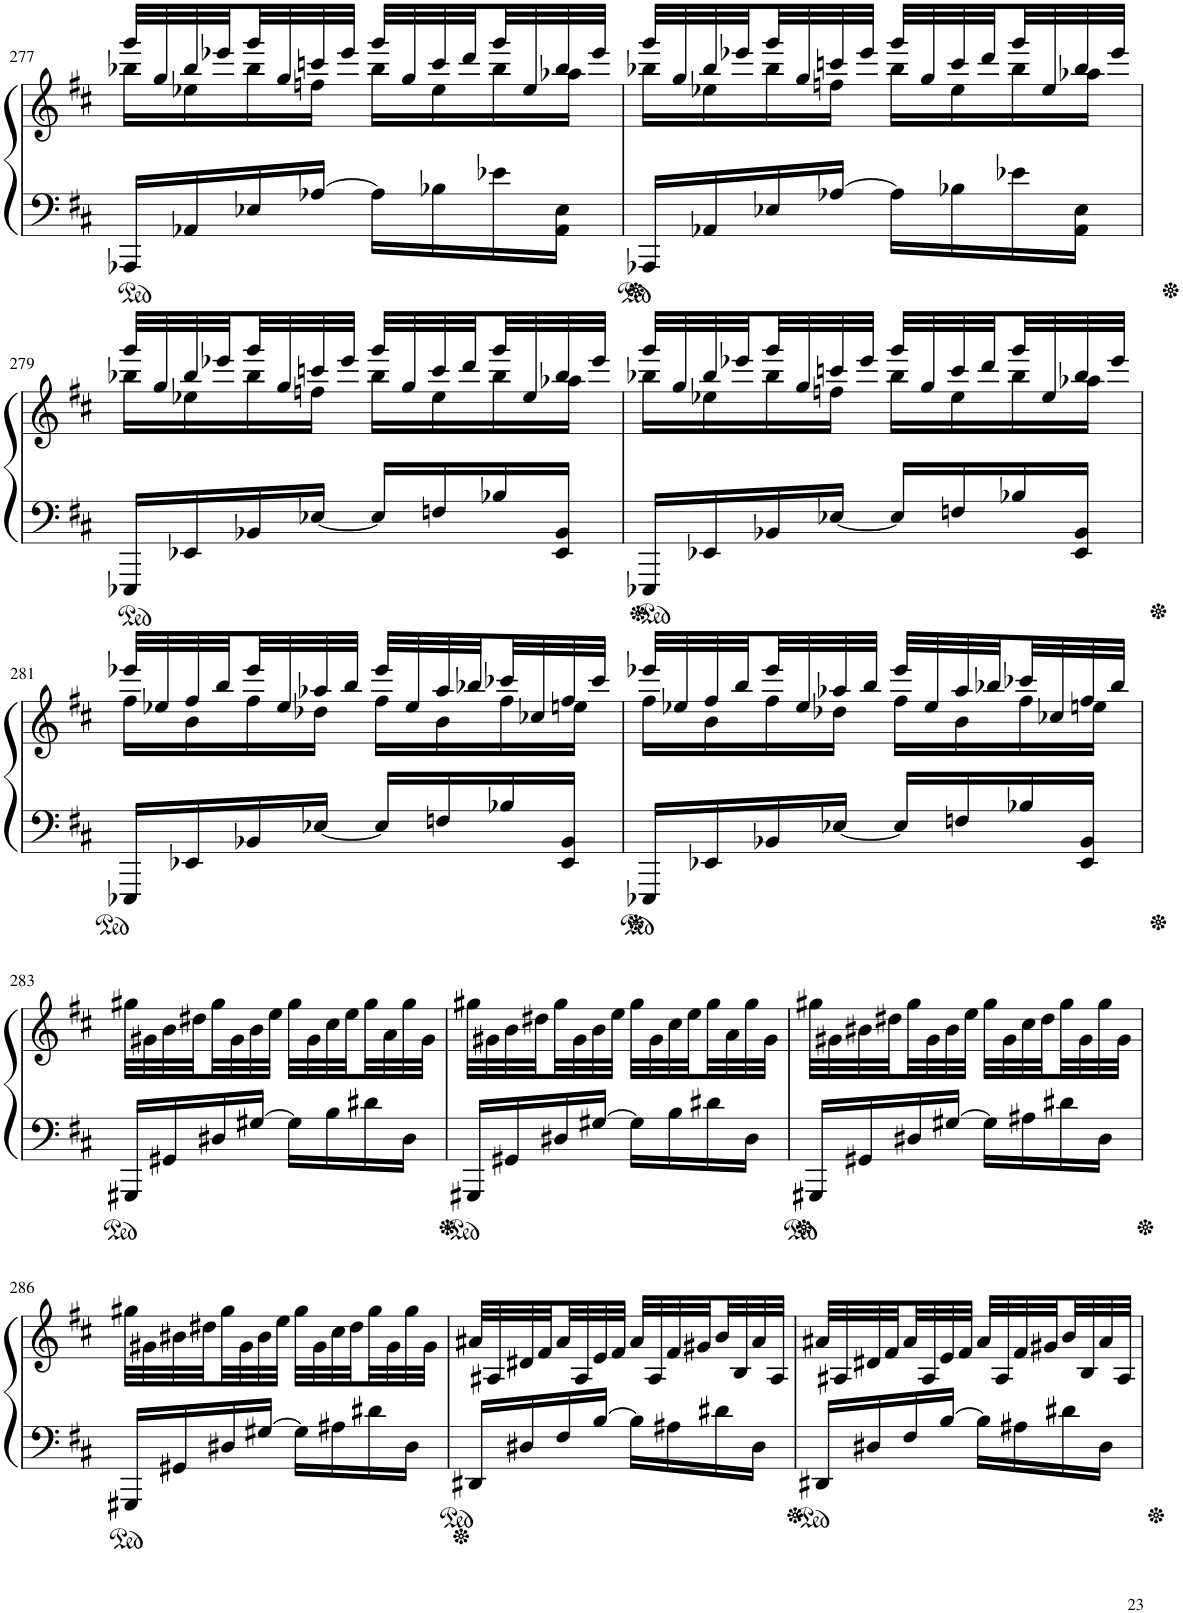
**kern	**kern
*part1	*part1
*staff2	*staff1
*I"Piano	*
*I'Pno.	*
!!LO:PB:g=z
*clefF4	*clefG2
*k[f#c#]	*k[f#c#]
*M2/4	*M2/4
=277	=277
*	*^
16AAA-X/LL	32ggg/LLL	16bb-X\LL
.	32gg/	.
16AA-X/	32bb-/	16ee-X\
.	32eee-X/	.
16E-X/	32ggg/	16bb-\
.	32gg/	.
[16A-X/JJ	32cccn/	16ffn\JJ
.	32eee-/JJJ	.
16A-\LL]	32ggg/LLL	16bb-\LL
.	32gg/	.
16B-X\	32ccc/	16ee-\
.	32ddd/	.
16e-X\	32ggg/	16bb-\
.	32ee-/	.
16AA-\ 16E-\JJ	32bb-/	16aa-X\JJ
.	32eee-/JJJ	.
=278	=278	=278
16AAA-X/LL	32ggg/LLL	16bb-X\LL
.	32gg/	.
16AA-X/	32bb-/	16ee-X\
.	32eee-X/	.
16E-X/	32ggg/	16bb-\
.	32gg/	.
[16A-X/JJ	32cccn/	16ffn\JJ
.	32eee-/JJJ	.
16A-\LL]	32ggg/LLL	16bb-\LL
.	32gg/	.
16B-X\	32ccc/	16ee-\
.	32ddd/	.
16e-X\	32ggg/	16bb-\
.	32ee-/	.
16AA-\ 16E-\JJ	32bb-/	16aa-X\JJ
.	32eee-/JJJ	.
!!LO:LB:g=z	!!
=279	=279	=279
16EEE-X/LL	32ggg/LLL	16bb-X\LL
.	32gg/	.
16EE-X/	32bb-/	16ee-X\
.	32eee-X/	.
16BB-X/	32ggg/	16bb-\
.	32gg/	.
[16E-X/JJ	32cccn/	16ffn\JJ
.	32eee-/JJJ	.
16E-/LL]	32ggg/LLL	16bb-\LL
.	32gg/	.
16Fn/	32ccc/	16ee-\
.	32ddd/	.
16B-X/	32ggg/	16bb-\
.	32ee-/	.
16EE-/ 16BB-/JJ	32bb-/	16aa-X\JJ
.	32eee-/JJJ	.
=280	=280	=280
16EEE-X/LL	32ggg/LLL	16bb-X\LL
.	32gg/	.
16EE-X/	32bb-/	16ee-X\
.	32eee-X/	.
16BB-X/	32ggg/	16bb-\
.	32gg/	.
[16E-X/JJ	32cccn/	16ffn\JJ
.	32eee-/JJJ	.
16E-/LL]	32ggg/LLL	16bb-\LL
.	32gg/	.
16Fn/	32ccc/	16ee-\
.	32ddd/	.
16B-X/	32ggg/	16bb-\
.	32ee-/	.
16EE-/ 16BB-/JJ	32bb-/	16aa-X\JJ
.	32eee-/JJJ	.
!!LO:LB:g=z	!!
=281	=281	=281
16EEE-X/LL	32eee-X/LLL	16ff#\LL
.	32ee-X/	.
16EE-X/	32ff#/	16b\
.	32bb/	.
16BB-X/	32eee-/	16ff#\
.	32ee-/	.
[16E-X/JJ	32aa-X/	16dd-X\JJ
.	32bb/JJJ	.
16E-/LL]	32eee-/LLL	16ff#\LL
.	32ee-/	.
16Fn/	32aa-/	16b\
.	32bb-X/	.
16B-X/	32ccc-X/	16ff#\
.	32cc-X/	.
16EE-/ 16BB-/JJ	32ff#/	16een\JJ
.	32ccc-/JJJ	.
=282	=282	=282
16EEE-X/LL	32eee-X/LLL	16ff#\LL
.	32ee-X/	.
16EE-X/	32ff#/	16b\
.	32bb/	.
16BB-X/	32eee-/	16ff#\
.	32ee-/	.
[16E-X/JJ	32aa-X/	16dd-X\JJ
.	32bb/JJJ	.
16E-/LL]	32eee-/LLL	16ff#\LL
.	32ee-/	.
16Fn/	32aa-/	16b\
.	32bb-X/	.
16B-X/	32ccc-X/	16ff#\
.	32cc-X/	.
16EE-/ 16BB-/JJ	32ff#/	16een\JJ
.	32bb-/JJJ	.
*	*v	*v
!!LO:LB:g=z
=283	=283
16GGG#X/LL	32gg#X\LLL
.	32g#X\
16GG#X/	32b\
.	32dd#X\
16D#X/	32gg#\
.	32g#\
[16G#X/JJ	32b\
.	32ee\JJJ
16G#\LL]	32gg#\LLL
.	32g#\
16B\	32cc#\
.	32ee\
16d#X\	32gg#\
.	32a\
16D#\JJ	32gg#\
.	32g#\JJJ
=284	=284
16GGG#X/LL	32gg#X\LLL
.	32g#X\
16GG#X/	32b\
.	32dd#X\
16D#X/	32gg#\
.	32g#\
[16G#X/JJ	32b\
.	32ee\JJJ
16G#\LL]	32gg#\LLL
.	32g#\
16B\	32cc#\
.	32ee\
16d#X\	32gg#\
.	32a\
16D#\JJ	32gg#\
.	32g#\JJJ
=285	=285
16GGG#X/LL	32gg#X\LLL
.	32g#X\
16GG#X/	32b#X\
.	32dd#X\
16D#X/	32gg#\
.	32g#\
[16G#X/JJ	32b#\
.	32ee\JJJ
16G#\LL]	32gg#\LLL
.	32g#\
16A#X\	32cc#\
.	32dd#\
16d#X\	32gg#\
.	32g#\
16D#\JJ	32gg#\
.	32g#\JJJ
!!LO:LB:g=z
=286	=286
16GGG#X/LL	32gg#X\LLL
.	32g#X\
16GG#X/	32b#X\
.	32dd#X\
16D#X/	32gg#\
.	32g#\
[16G#X/JJ	32b#\
.	32ee\JJJ
16G#\LL]	32gg#\LLL
.	32g#\
16A#X\	32cc#\
.	32dd#\
16d#X\	32gg#\
.	32g#\
16D#\JJ	32gg#\
.	32g#\JJJ
=287	=287
16DD#X/LL	32a#X/LLL
.	32A#X/
16D#X/	32d#X/
.	32f#/
16F#/	32a#/
.	32A#/
[16B/JJ	32e/
.	32f#/JJJ
16B\LL]	32a#/LLL
.	32A#/
16A#X\	32f#/
.	32g#X/
16d#X\	32b/
.	32B/
16D#\JJ	32a#/
.	32A#/JJJ
=288	=288
16DD#X/LL	32a#X/LLL
.	32A#X/
16D#X/	32d#X/
.	32f#/
16F#/	32a#/
.	32A#/
[16B/JJ	32e/
.	32f#/JJJ
16B\LL]	32a#/LLL
.	32A#/
16A#X\	32f#/
.	32g#X/
16d#X\	32b/
.	32B/
16D#\JJ	32a#/
.	32A#/JJJ
=	=
*-	*-
